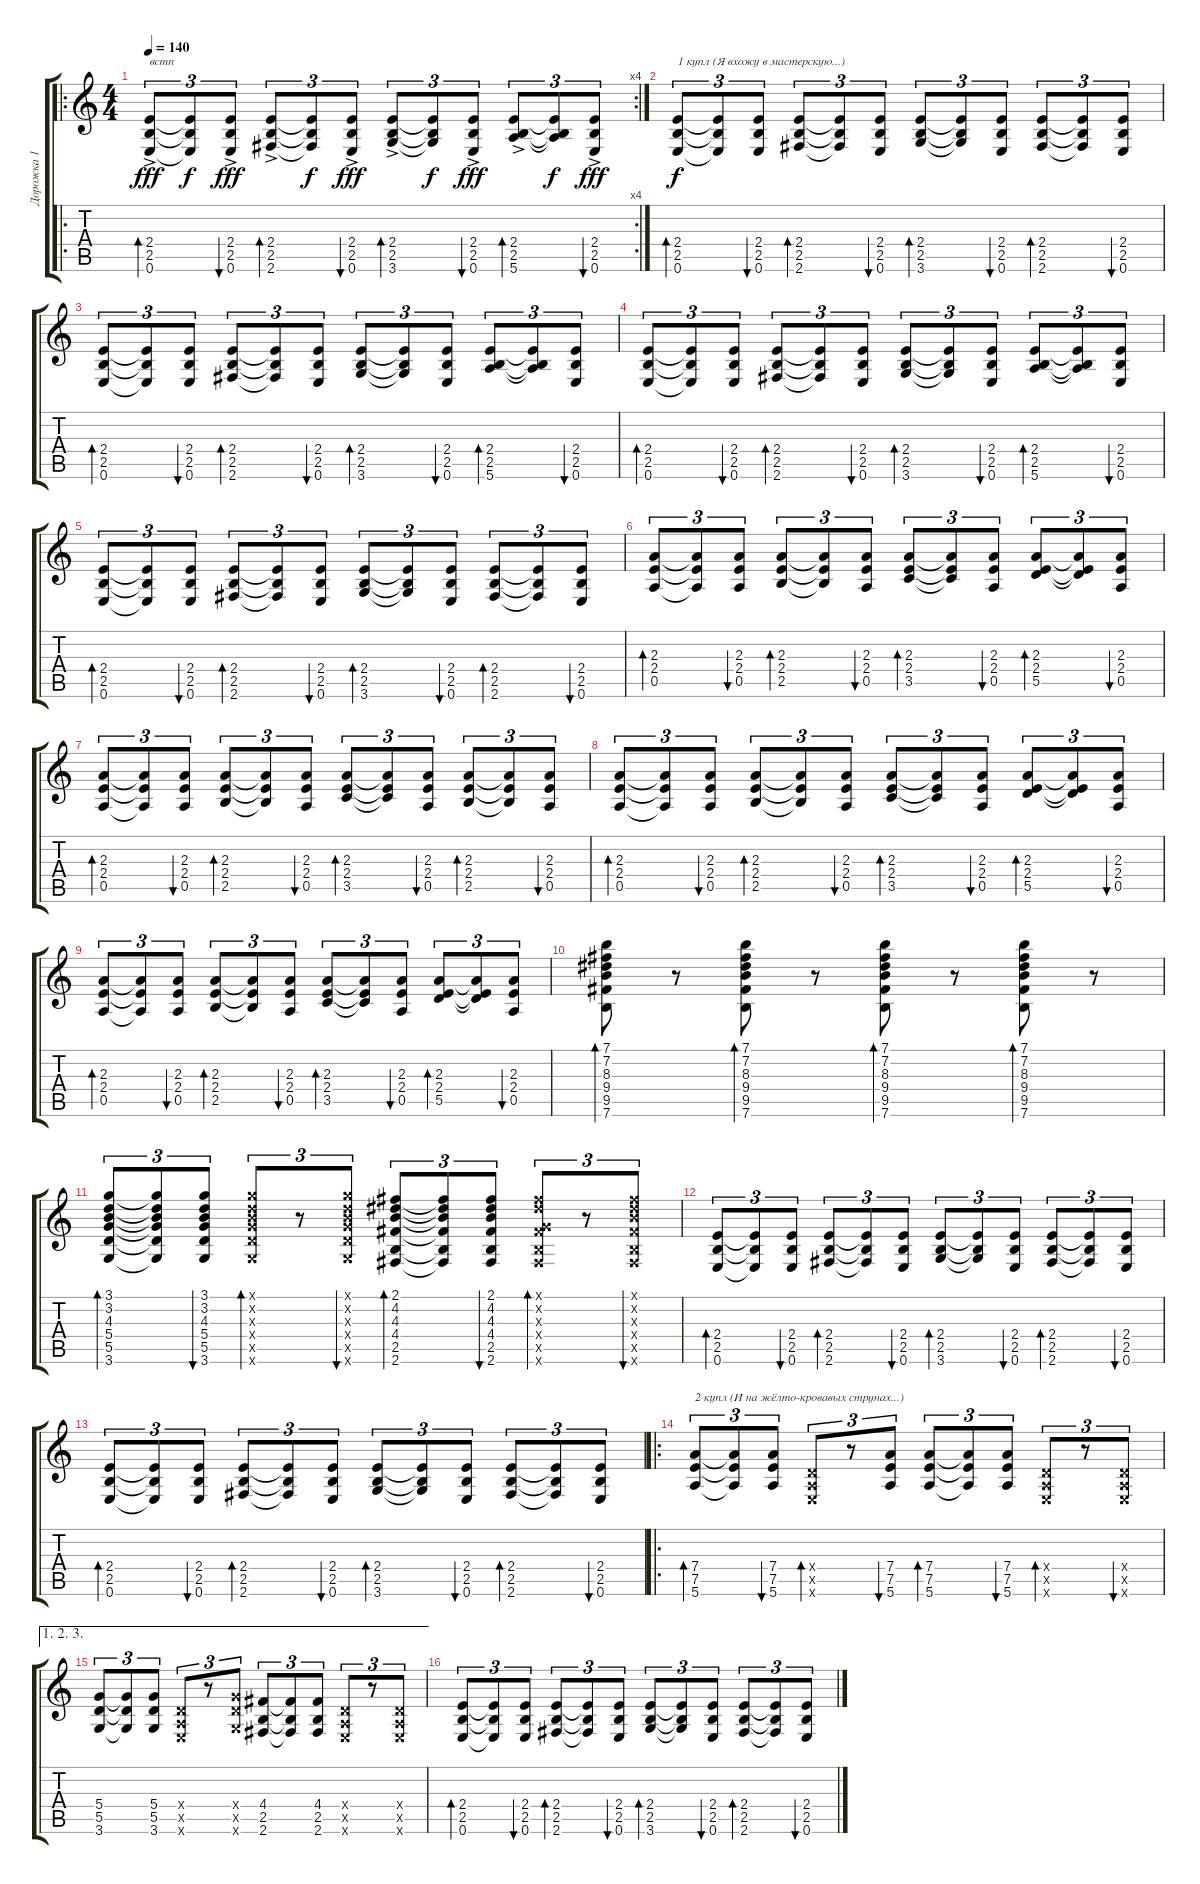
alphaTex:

\track ("Дорожка 1" "Дорожка 1") {instrument acousticguitarnylon}
\staff {score tabs}
\tuning (E4 B3 G3 D3 A2 E2) {hide}
\ro
\rc 4
\ts (4 4)
\tempo 140
\clef g2
\ks c
(2.4 2.5 0.6{ac}).8{tu (3 2) bd 60 txt "встп" dy fff instrument acousticguitarnylon} (2.4{t} 2.5{t} 0.6{t}).8{tu (3 2) dy f} (2.4 2.5 0.6{ac}).8{tu (3 2) bu 60 dy fff} (2.4 2.5 2.6{ac}).8{tu (3 2) bd 60} (2.4{t} 2.5{t} 2.6{t}).8{tu (3 2) dy f} (2.4 2.5 0.6{ac}).8{tu (3 2) bu 60 dy fff} (2.4 2.5 3.6{ac}).8{tu (3 2) bd 60} (2.4{t} 2.5{t} 3.6{t}).8{tu (3 2) dy f} (2.4 2.5 0.6{ac}).8{tu (3 2) bu 60 dy fff} (2.4 2.5 5.6{ac}).8{tu (3 2) bd 60} (2.4{t} 2.5{t} 5.6{t}).8{tu (3 2) dy f} (2.4 2.5 0.6{ac}).8{tu (3 2) bu 60 dy fff} |
(2.4 2.5 0.6).8{tu (3 2) bd 60 txt "1 купл (Я вхожу в мастерскую...)" dy f} (2.4{t} 2.5{t} 0.6{t}).8{tu (3 2)} (2.4 2.5 0.6).8{tu (3 2) bu 60} (2.4 2.5 2.6).8{tu (3 2) bd 60} (2.4{t} 2.5{t} 2.6{t}).8{tu (3 2)} (2.4 2.5 0.6).8{tu (3 2) bu 60} (2.4 2.5 3.6).8{tu (3 2) bd 60} (2.4{t} 2.5{t} 3.6{t}).8{tu (3 2)} (2.4 2.5 0.6).8{tu (3 2) bu 60} (2.4 2.5 2.6).8{tu (3 2) bd 60} (2.4{t} 2.5{t} 2.6{t}).8{tu (3 2)} (2.4 2.5 0.6).8{tu (3 2) bu 60} |
(2.4 2.5 0.6).8{tu (3 2) bd 60} (2.4{t} 2.5{t} 0.6{t}).8{tu (3 2)} (2.4 2.5 0.6).8{tu (3 2) bu 60} (2.4 2.5 2.6).8{tu (3 2) bd 60} (2.4{t} 2.5{t} 2.6{t}).8{tu (3 2)} (2.4 2.5 0.6).8{tu (3 2) bu 60} (2.4 2.5 3.6).8{tu (3 2) bd 60} (2.4{t} 2.5{t} 3.6{t}).8{tu (3 2)} (2.4 2.5 0.6).8{tu (3 2) bu 60} (2.4 2.5 5.6).8{tu (3 2) bd 60} (2.4{t} 2.5{t} 5.6{t}).8{tu (3 2)} (2.4 2.5 0.6).8{tu (3 2) bu 60} |
(2.4 2.5 0.6).8{tu (3 2) bd 60} (2.4{t} 2.5{t} 0.6{t}).8{tu (3 2)} (2.4 2.5 0.6).8{tu (3 2) bu 60} (2.4 2.5 2.6).8{tu (3 2) bd 60} (2.4{t} 2.5{t} 2.6{t}).8{tu (3 2)} (2.4 2.5 0.6).8{tu (3 2) bu 60} (2.4 2.5 3.6).8{tu (3 2) bd 60} (2.4{t} 2.5{t} 3.6{t}).8{tu (3 2)} (2.4 2.5 0.6).8{tu (3 2) bu 60} (2.4 2.5 5.6).8{tu (3 2) bd 60} (2.4{t} 2.5{t} 5.6{t}).8{tu (3 2)} (2.4 2.5 0.6).8{tu (3 2) bu 60} |
(2.4 2.5 0.6).8{tu (3 2) bd 60} (2.4{t} 2.5{t} 0.6{t}).8{tu (3 2)} (2.4 2.5 0.6).8{tu (3 2) bu 60} (2.4 2.5 2.6).8{tu (3 2) bd 60} (2.4{t} 2.5{t} 2.6{t}).8{tu (3 2)} (2.4 2.5 0.6).8{tu (3 2) bu 60} (2.4 2.5 3.6).8{tu (3 2) bd 60} (2.4{t} 2.5{t} 3.6{t}).8{tu (3 2)} (2.4 2.5 0.6).8{tu (3 2) bu 60} (2.4 2.5 2.6).8{tu (3 2) bd 60} (2.4{t} 2.5{t} 2.6{t}).8{tu (3 2)} (2.4 2.5 0.6).8{tu (3 2) bu 60} |
(2.3 2.4 0.5).8{tu (3 2) bd 60} (2.3{t} 2.4{t} 0.5{t}).8{tu (3 2)} (2.3 2.4 0.5).8{tu (3 2) bu 60} (2.3 2.4 2.5).8{tu (3 2) bd 60} (2.3{t} 2.4{t} 2.5{t}).8{tu (3 2)} (2.3 2.4 0.5).8{tu (3 2) bu 60} (2.3 2.4 3.5).8{tu (3 2) bd 60} (2.3{t} 2.4{t} 3.5{t}).8{tu (3 2)} (2.3 2.4 0.5).8{tu (3 2) bu 60} (2.3 2.4 5.5).8{tu (3 2) bd 60} (2.3{t} 2.4{t} 5.5{t}).8{tu (3 2)} (2.3 2.4 0.5).8{tu (3 2) bu 60} |
(2.3 2.4 0.5).8{tu (3 2) bd 60} (2.3{t} 2.4{t} 0.5{t}).8{tu (3 2)} (2.3 2.4 0.5).8{tu (3 2) bu 60} (2.3 2.4 2.5).8{tu (3 2) bd 60} (2.3{t} 2.4{t} 2.5{t}).8{tu (3 2)} (2.3 2.4 0.5).8{tu (3 2) bu 60} (2.3 2.4 3.5).8{tu (3 2) bd 60} (2.3{t} 2.4{t} 3.5{t}).8{tu (3 2)} (2.3 2.4 0.5).8{tu (3 2) bu 60} (2.3 2.4 2.5).8{tu (3 2) bd 60} (2.3{t} 2.4{t} 2.5{t}).8{tu (3 2)} (2.3 2.4 0.5).8{tu (3 2) bu 60} |
(2.3 2.4 0.5).8{tu (3 2) bd 60} (2.3{t} 2.4{t} 0.5{t}).8{tu (3 2)} (2.3 2.4 0.5).8{tu (3 2) bu 60} (2.3 2.4 2.5).8{tu (3 2) bd 60} (2.3{t} 2.4{t} 2.5{t}).8{tu (3 2)} (2.3 2.4 0.5).8{tu (3 2) bu 60} (2.3 2.4 3.5).8{tu (3 2) bd 60} (2.3{t} 2.4{t} 3.5{t}).8{tu (3 2)} (2.3 2.4 0.5).8{tu (3 2) bu 60} (2.3 2.4 5.5).8{tu (3 2) bd 60} (2.3{t} 2.4{t} 5.5{t}).8{tu (3 2)} (2.3 2.4 0.5).8{tu (3 2) bu 60} |
(2.3 2.4 0.5).8{tu (3 2) bd 60} (2.3{t} 2.4{t} 0.5{t}).8{tu (3 2)} (2.3 2.4 0.5).8{tu (3 2) bu 60} (2.3 2.4 2.5).8{tu (3 2) bd 60} (2.3{t} 2.4{t} 2.5{t}).8{tu (3 2)} (2.3 2.4 0.5).8{tu (3 2) bu 60} (2.3 2.4 3.5).8{tu (3 2) bd 60} (2.3{t} 2.4{t} 3.5{t}).8{tu (3 2)} (2.3 2.4 0.5).8{tu (3 2) bu 60} (2.3 2.4 5.5).8{tu (3 2) bd 60} (2.3{t} 2.4{t} 5.5{t}).8{tu (3 2)} (2.3 2.4 0.5).8{tu (3 2) bu 60} |
(7.1 7.2 8.3 9.4 9.5 7.6).8{bd 60} r.8 (7.1 7.2 8.3 9.4 9.5 7.6).8{bd 60} r.8 (7.1 7.2 8.3 9.4 9.5 7.6).8{bd 60} r.8 (7.1 7.2 8.3 9.4 9.5 7.6).8{bd 60} r.8 |
(3.1 3.2 4.3 5.4 5.5 3.6).8{tu (3 2) bd 60} (3.1{t} 3.2{t} 4.3{t} 5.4{t} 5.5{t} 3.6{t}).8{tu (3 2)} (3.1 3.2 4.3 5.4 5.5 3.6).8{tu (3 2) bu 60} (3.1{x} 3.2{x} 4.3{x} 5.4{x} 5.5{x} 3.6{x}).8{tu (3 2) bd 60} r.8{tu (3 2)} (3.1{x} 3.2{x} 4.3{x} 5.4{x} 5.5{x} 3.6{x}).8{tu (3 2) bu 60} (2.1 4.2 4.3 4.4 2.5 2.6).8{tu (3 2) bd 60} (2.1{t} 4.2{t} 4.3{t} 4.4{t} 2.5{t} 2.6{t}).8{tu (3 2)} (2.1 4.2 4.3 4.4 2.5 2.6).8{tu (3 2) bu 60} (2.1{x} 4.2{x} 0.3{x} 4.4{x} 2.5{x} 2.6{x}).8{tu (3 2) bd 60} r.8{tu (3 2)} (2.1{x} 4.2{x} 4.3{x} 4.4{x} 2.5{x} 2.6{x}).8{tu (3 2) bu 60} |
(2.4 2.5 0.6).8{tu (3 2) bd 60} (2.4{t} 2.5{t} 0.6{t}).8{tu (3 2)} (2.4 2.5 0.6).8{tu (3 2) bu 60} (2.4 2.5 2.6).8{tu (3 2) bd 60} (2.4{t} 2.5{t} 2.6{t}).8{tu (3 2)} (2.4 2.5 0.6).8{tu (3 2) bu 60} (2.4 2.5 3.6).8{tu (3 2) bd 60} (2.4{t} 2.5{t} 3.6{t}).8{tu (3 2)} (2.4 2.5 0.6).8{tu (3 2) bu 60} (2.4 2.5 2.6).8{tu (3 2) bd 60} (2.4{t} 2.5{t} 2.6{t}).8{tu (3 2)} (2.4 2.5 0.6).8{tu (3 2) bu 60} |
(2.4 2.5 0.6).8{tu (3 2) bd 60} (2.4{t} 2.5{t} 0.6{t}).8{tu (3 2)} (2.4 2.5 0.6).8{tu (3 2) bu 60} (2.4 2.5 2.6).8{tu (3 2) bd 60} (2.4{t} 2.5{t} 2.6{t}).8{tu (3 2)} (2.4 2.5 0.6).8{tu (3 2) bu 60} (2.4 2.5 3.6).8{tu (3 2) bd 60} (2.4{t} 2.5{t} 3.6{t}).8{tu (3 2)} (2.4 2.5 0.6).8{tu (3 2) bu 60} (2.4 2.5 2.6).8{tu (3 2) bd 60} (2.4{t} 2.5{t} 2.6{t}).8{tu (3 2)} (2.4 2.5 0.6).8{tu (3 2) bu 60} |
\ro
(7.4 7.5 5.6).8{tu (3 2) bd 60 txt "2 купл (И на жёлто-кровавых струнах...)"} (7.4{t} 7.5{t} 5.6{t}).8{tu (3 2)} (7.4 7.5 5.6).8{tu (3 2) bu 60} (0.4{x} 0.5{x} 0.6{x}).8{tu (3 2) bd 60} r.8{tu (3 2)} (7.4 7.5 5.6).8{tu (3 2) bu 60} (7.4 7.5 5.6).8{tu (3 2) bd 60} (7.4{t} 7.5{t} 5.6{t}).8{tu (3 2)} (7.4 7.5 5.6).8{tu (3 2) bu 60} (0.4{x} 0.5{x} 0.6{x}).8{tu (3 2) bd 60} r.8{tu (3 2)} (0.4{x} 0.5{x} 0.6{x}).8{tu (3 2) bu 60} |
\ae (1 2 3)
(5.4 5.5 3.6).8{tu (3 2)} (5.4{t} 5.5{t} 3.6{t}).8{tu (3 2)} (5.4 5.5 3.6).8{tu (3 2)} (0.4{x} 0.5{x} 0.6{x}).8{tu (3 2)} r.8{tu (3 2)} (5.4{x} 5.5{x} 3.6{x}).8{tu (3 2)} (4.4 2.5 2.6).8{tu (3 2)} (4.4{t} 2.5{t} 2.6{t}).8{tu (3 2)} (4.4 2.5 2.6).8{tu (3 2)} (0.4{x} 0.5{x} 0.6{x}).8{tu (3 2)} r.8{tu (3 2)} (0.4{x} 0.5{x} 0.6{x}).8{tu (3 2)} |
(2.4 2.5 0.6).8{tu (3 2) bd 60} (2.4{t} 2.5{t} 0.6{t}).8{tu (3 2)} (2.4 2.5 0.6).8{tu (3 2) bu 60} (2.4 2.5 2.6).8{tu (3 2) bd 60} (2.4{t} 2.5{t} 2.6{t}).8{tu (3 2)} (2.4 2.5 0.6).8{tu (3 2) bu 60} (2.4 2.5 3.6).8{tu (3 2) bd 60} (2.4{t} 2.5{t} 3.6{t}).8{tu (3 2)} (2.4 2.5 0.6).8{tu (3 2) bu 60} (2.4 2.5 2.6).8{tu (3 2) bd 60} (2.4{t} 2.5{t} 2.6{t}).8{tu (3 2)} (2.4 2.5 0.6).8{tu (3 2) bu 60}
